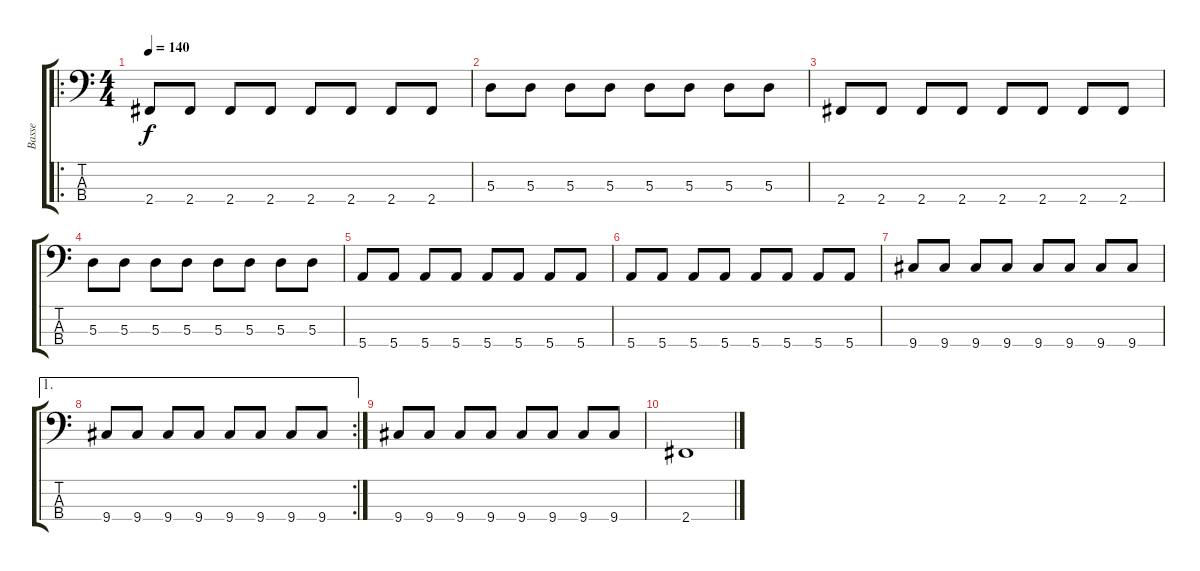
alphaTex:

\track ("Basse" "Basse") {instrument electricbassfinger}
\staff {score tabs}
\tuning (G2 D2 A1 E1) {hide}
\ro
\ts (4 4)
\tempo 140
\clef f4
\ks c
2.4.8{dy f} 2.4.8 2.4.8 2.4.8 2.4.8 2.4.8 2.4.8 2.4.8 |
5.3.8 5.3.8 5.3.8 5.3.8 5.3.8 5.3.8 5.3.8 5.3.8 |
2.4.8 2.4.8 2.4.8 2.4.8 2.4.8 2.4.8 2.4.8 2.4.8 |
5.3.8 5.3.8 5.3.8 5.3.8 5.3.8 5.3.8 5.3.8 5.3.8 |
5.4.8 5.4.8 5.4.8 5.4.8 5.4.8 5.4.8 5.4.8 5.4.8 |
5.4.8 5.4.8 5.4.8 5.4.8 5.4.8 5.4.8 5.4.8 5.4.8 |
9.4.8 9.4.8 9.4.8 9.4.8 9.4.8 9.4.8 9.4.8 9.4.8 |
\ae 1
\rc 2
9.4.8 9.4.8 9.4.8 9.4.8 9.4.8 9.4.8 9.4.8 9.4.8 |
9.4.8 9.4.8 9.4.8 9.4.8 9.4.8 9.4.8 9.4.8 9.4.8 |
2.4.1
